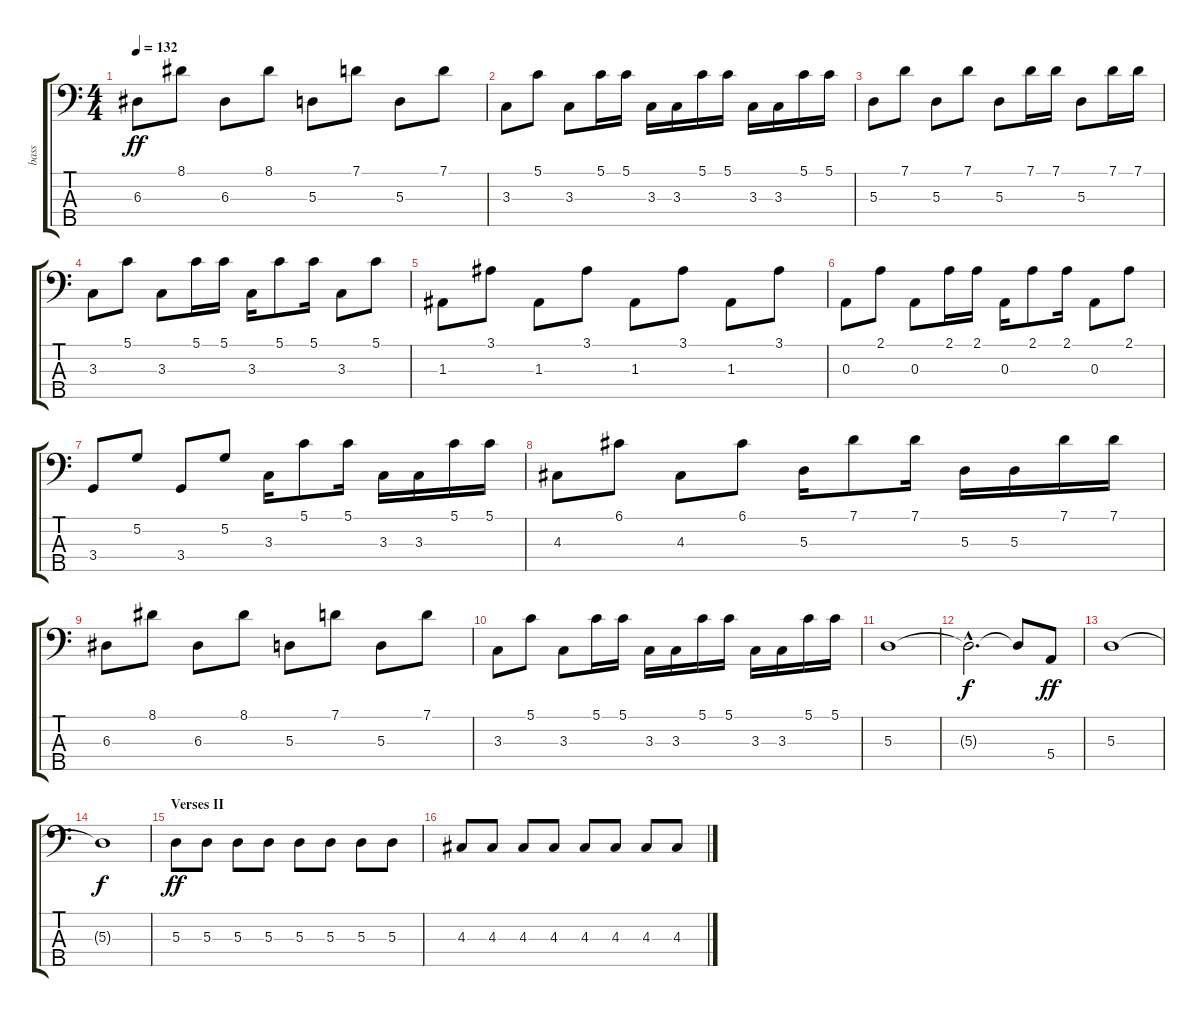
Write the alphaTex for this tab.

\track ("bass" "bass") {instrument synthbass2}
\staff {score tabs}
\tuning (G2 D2 A1 E1 B0) {hide}
\ts (4 4)
\tempo 132
\clef f4
\ks c
6.3.8{dy ff} 8.1.8 6.3.8 8.1.8 5.3.8 7.1.8 5.3.8 7.1.8 |
3.3.8 5.1.8 3.3.8 5.1.16 5.1.16 3.3.16 3.3.16 5.1.16 5.1.16 3.3.16 3.3.16 5.1.16 5.1.16 |
5.3.8 7.1.8 5.3.8 7.1.8 5.3.8 7.1.16 7.1.16 5.3.8 7.1.16 7.1.16 |
3.3.8 5.1.8 3.3.8 5.1.16 5.1.16 3.3.16 5.1.8 5.1.16 3.3.8 5.1.8 |
1.3.8 3.1.8 1.3.8 3.1.8 1.3.8 3.1.8 1.3.8 3.1.8 |
0.3.8 2.1.8 0.3.8 2.1.16 2.1.16 0.3.16 2.1.8 2.1.16 0.3.8 2.1.8 |
3.4.8 5.2.8 3.4.8 5.2.8 3.3.16 5.1.8 5.1.16 3.3.16 3.3.16 5.1.16 5.1.16 |
4.3.8 6.1.8 4.3.8 6.1.8 5.3.16 7.1.8 7.1.16 5.3.16 5.3.16 7.1.16 7.1.16 |
6.3.8 8.1.8 6.3.8 8.1.8 5.3.8 7.1.8 5.3.8 7.1.8 |
3.3.8 5.1.8 3.3.8 5.1.16 5.1.16 3.3.16 3.3.16 5.1.16 5.1.16 3.3.16 3.3.16 5.1.16 5.1.16 |
5.3.1 |
5.3{hac t}.2{d dy f} 5.3{t}.8 5.4.8{dy ff} |
5.3.1 |
5.3{t}.1{dy f} |
\section ("" "Verses II")
5.3.8{dy ff} 5.3.8 5.3.8 5.3.8 5.3.8 5.3.8 5.3.8 5.3.8 |
4.3.8 4.3.8 4.3.8 4.3.8 4.3.8 4.3.8 4.3.8 4.3.8
